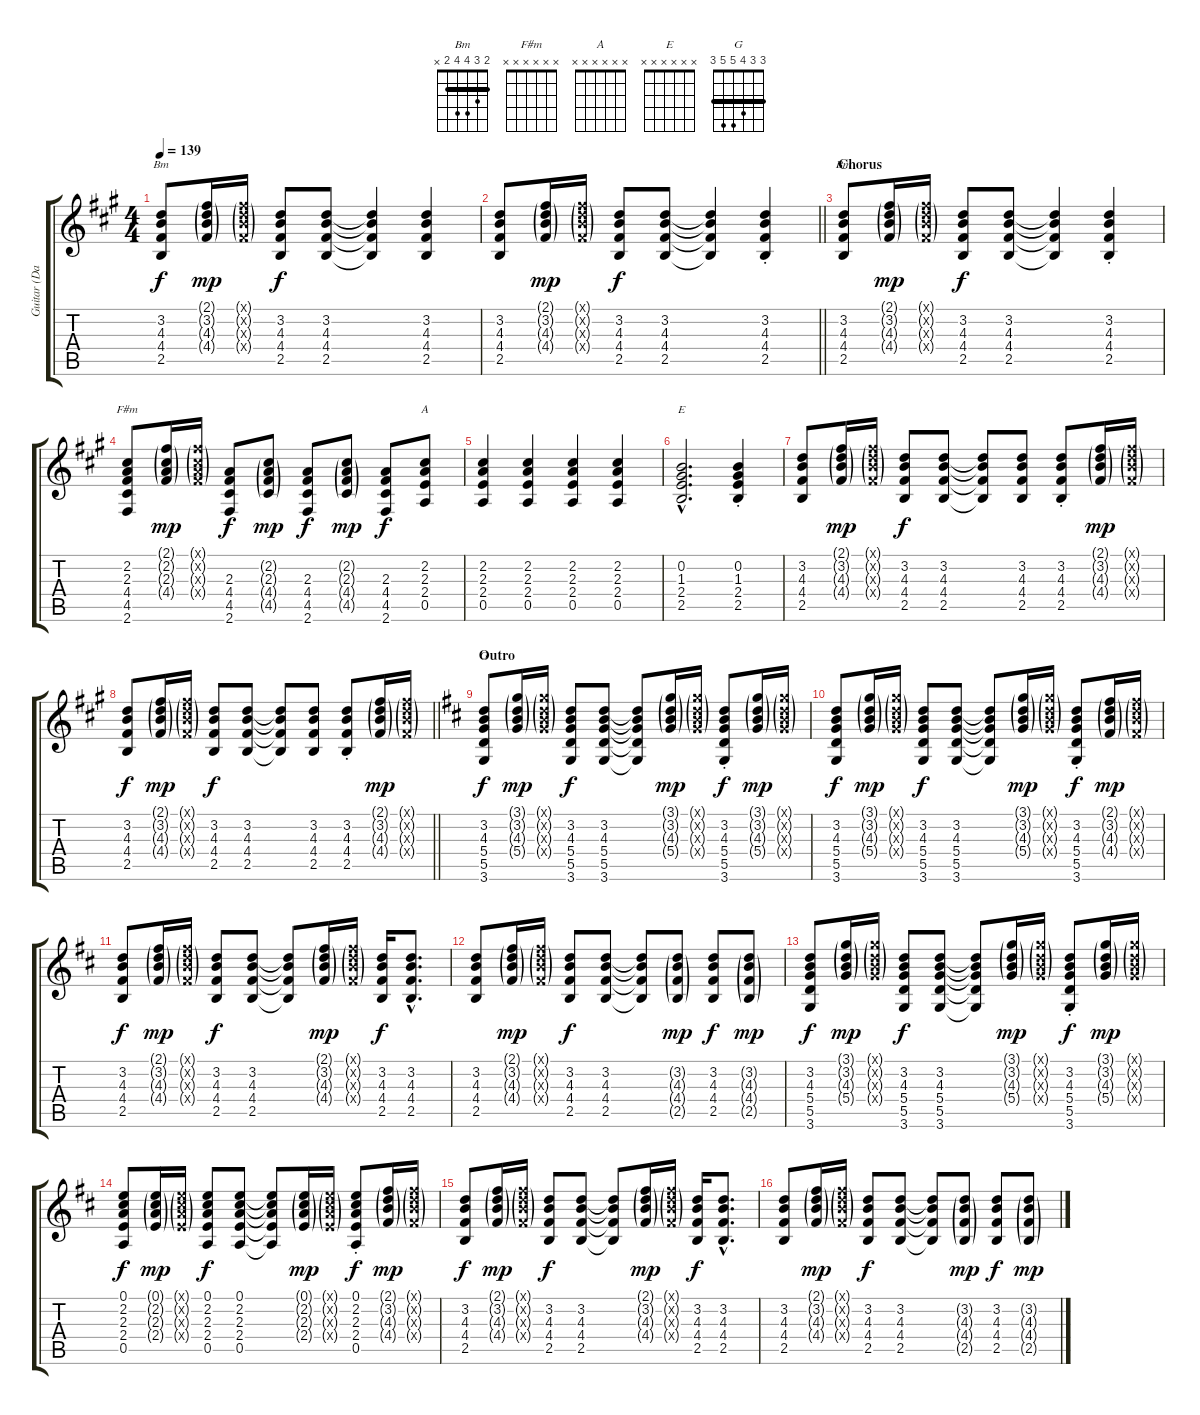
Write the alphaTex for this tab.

\track ("Guitar (David)" "Guitar (Da") {instrument electricguitarclean}
\staff {score tabs}
\tuning (E4 B3 G3 D3 A2 E2) {hide}
\chord ("Bm" x x x x x x)
\chord ("Bm" 2 3 4 4 2 x) {barre 2}
\chord ("F#m" x x x x x x)
\chord ("A" x x x x x x)
\chord ("E" x x x x x x)
\chord ("G" 3 3 4 5 5 3) {barre 3}
\ts (4 4)
\tempo 139
\clef g2
\ks a
(3.2 4.3 4.4 2.5).8{ch "Bm" dy f} (2.1{g} 3.2{g} 4.3{g} 4.4{g}).16{dy mp} (2.1{g x} 3.2{g x} 4.3{g x} 4.4{g x}).16 (3.2 4.3 4.4 2.5).8{dy f} (3.2 4.3 4.4 2.5).8 (3.2{t} 4.3{t} 4.4{t} 2.5{t}).4 (3.2 4.3 4.4 2.5).4 |
\barLineRight lightlight
(3.2 4.3 4.4 2.5).8 (2.1{g} 3.2{g} 4.3{g} 4.4{g}).16{dy mp} (2.1{g x} 3.2{g x} 4.3{g x} 4.4{g x}).16 (3.2 4.3 4.4 2.5).8{dy f} (3.2 4.3 4.4 2.5).8 (3.2{t} 4.3{t} 4.4{t} 2.5{t}).4 (3.2{st} 4.3{st} 4.4{st} 2.5{st}).4 |
\section ("" "Chorus")
(3.2 4.3 4.4 2.5).8{ch "Bm"} (2.1{g} 3.2{g} 4.3{g} 4.4{g}).16{dy mp} (2.1{g x} 3.2{g x} 4.3{g x} 4.4{g x}).16 (3.2 4.3 4.4 2.5).8{dy f} (3.2 4.3 4.4 2.5).8 (3.2{t} 4.3{t} 4.4{t} 2.5{t}).4 (3.2{st} 4.3{st} 4.4{st} 2.5{st}).4 |
(2.2 2.3 4.4 4.5 2.6).8{ch "F#m"} (2.1{g} 2.2{g} 2.3{g} 4.4{g}).16{dy mp} (2.1{g x} 2.2{g x} 2.3{g x} 4.4{g x}).16 (2.3 4.4 4.5 2.6).8{dy f} (2.2{g} 2.3{g} 4.4{g} 4.5{g}).8{dy mp} (2.3 4.4 4.5 2.6).8{dy f} (2.2{g} 2.3{g} 4.4{g} 4.5{g}).8{dy mp} (2.3 4.4 4.5 2.6).8{dy f} (2.2 2.3 2.4 0.5).8{ch "A"} |
(2.2 2.3 2.4 0.5).4 (2.2 2.3 2.4 0.5).4 (2.2 2.3 2.4 0.5).4 (2.2 2.3 2.4 0.5).4 |
(0.2{hac} 1.3{hac} 2.4{hac} 2.5{hac}).2{d ch "E"} (0.2{st} 1.3{st} 2.4{st} 2.5{st}).4 |
(3.2 4.3 4.4 2.5).8 (2.1{g} 3.2{g} 4.3{g} 4.4{g}).16{dy mp} (2.1{g x} 3.2{g x} 4.3{g x} 4.4{g x}).16 (3.2 4.3 4.4 2.5).8{dy f} (3.2 4.3 4.4 2.5).8 (3.2{t} 4.3{t} 4.4{t} 2.5{t}).8 (3.2 4.3 4.4 2.5).8 (3.2{st} 4.3{st} 4.4{st} 2.5{st}).8 (2.1{g} 3.2{g} 4.3{g} 4.4{g}).16{dy mp} (2.1{g x} 3.2{g x} 4.3{g x} 4.4{g x}).16 |
\barLineRight lightlight
(3.2 4.3 4.4 2.5).8{dy f} (2.1{g} 3.2{g} 4.3{g} 4.4{g}).16{dy mp} (2.1{g x} 3.2{g x} 4.3{g x} 4.4{g x}).16 (3.2 4.3 4.4 2.5).8{dy f} (3.2 4.3 4.4 2.5).8 (3.2{t} 4.3{t} 4.4{t} 2.5{t}).8 (3.2 4.3 4.4 2.5).8 (3.2{st} 4.3{st} 4.4{st} 2.5{st}).8 (2.1{g} 3.2{g} 4.3{g} 4.4{g}).16{dy mp} (2.1{g x} 3.2{g x} 4.3{g x} 4.4{g x}).16 |
\section ("" "Outro")
\ks d
(3.2 4.3 5.4 5.5 3.6).8{ch "G" dy f} (3.1{g} 3.2{g} 4.3{g} 5.4{g}).16{dy mp} (3.1{g x} 3.2{g x} 4.3{g x} 5.4{g x}).16 (3.2 4.3 5.4 5.5 3.6).8{dy f} (3.2 4.3 5.4 5.5 3.6).8 (3.2{t} 4.3{t} 5.4{t} 5.5{t} 3.6{t}).8 (3.1{g} 3.2{g} 4.3{g} 5.4{g}).16{dy mp} (3.1{g x} 3.2{g x} 4.3{g x} 5.4{g x}).16 (3.2{st} 4.3{st} 5.4{st} 5.5{st} 3.6{st}).8{dy f} (3.1{g} 3.2{g} 4.3{g} 5.4{g}).16{dy mp} (3.1{g x} 3.2{g x} 4.3{g x} 5.4{g x}).16 |
(3.2 4.3 5.4 5.5 3.6).8{dy f} (3.1{g} 3.2{g} 4.3{g} 5.4{g}).16{dy mp} (3.1{g x} 3.2{g x} 4.3{g x} 5.4{g x}).16 (3.2 4.3 5.4 5.5 3.6).8{dy f} (3.2 4.3 5.4 5.5 3.6).8 (3.2{t} 4.3{t} 5.4{t} 5.5{t} 3.6{t}).8 (3.1{g} 3.2{g} 4.3{g} 5.4{g}).16{dy mp} (3.1{g x} 3.2{g x} 4.3{g x} 5.4{g x}).16 (3.2{st} 4.3{st} 5.4{st} 5.5{st} 3.6{st}).8{dy f} (2.1{g} 3.2{g} 4.3{g} 4.4{g}).16{dy mp} (2.1{g x} 3.2{g x} 4.3{g x} 4.4{g x}).16 |
(3.2 4.3 4.4 2.5).8{dy f} (2.1{g} 3.2{g} 4.3{g} 4.4{g}).16{dy mp} (2.1{g x} 3.2{g x} 4.3{g x} 4.4{g x}).16 (3.2 4.3 4.4 2.5).8{dy f} (3.2 4.3 4.4 2.5).8 (3.2{t} 4.3{t} 4.4{t} 2.5{t}).8 (2.1{g} 3.2{g} 4.3{g} 4.4{g}).16{dy mp} (2.1{g x} 3.2{g x} 4.3{g x} 4.4{g x}).16 (3.2 4.3 4.4 2.5).16{dy f} (3.2{hac} 4.3{hac} 4.4{hac} 2.5{hac}).8{d} |
(3.2 4.3 4.4 2.5).8 (2.1{g} 3.2{g} 4.3{g} 4.4{g}).16{dy mp} (2.1{g x} 3.2{g x} 4.3{g x} 4.4{g x}).16 (3.2 4.3 4.4 2.5).8{dy f} (3.2 4.3 4.4 2.5).8 (3.2{t} 4.3{t} 4.4{t} 2.5{t}).8 (3.2{g} 4.3{g} 4.4{g} 2.5{g}).8{dy mp} (3.2 4.3 4.4 2.5).8{dy f} (3.2{g} 4.3{g} 4.4{g} 2.5{g}).8{dy mp} |
(3.2 4.3 5.4 5.5 3.6).8{dy f} (3.1{g} 3.2{g} 4.3{g} 5.4{g}).16{dy mp} (3.1{g x} 3.2{g x} 4.3{g x} 5.4{g x}).16 (3.2 4.3 5.4 5.5 3.6).8{dy f} (3.2 4.3 5.4 5.5 3.6).8 (3.2{t} 4.3{t} 5.4{t} 5.5{t} 3.6{t}).8 (3.1{g} 3.2{g} 4.3{g} 5.4{g}).16{dy mp} (3.1{g x} 3.2{g x} 4.3{g x} 5.4{g x}).16 (3.2{st} 4.3{st} 5.4{st} 5.5{st} 3.6{st}).8{dy f} (3.1{g} 3.2{g} 4.3{g} 5.4{g}).16{dy mp} (3.1{g x} 3.2{g x} 4.3{g x} 5.4{g x}).16 |
(0.1 2.2 2.3 2.4 0.5).8{dy f} (0.1{g} 2.2{g} 2.3{g} 2.4{g}).16{dy mp} (0.1{g x} 2.2{g x} 2.3{g x} 2.4{g x}).16 (0.1 2.2 2.3 2.4 0.5).8{dy f} (0.1 2.2 2.3 2.4 0.5).8 (0.1{t} 2.2{t} 2.3{t} 2.4{t} 0.5{t}).8 (0.1{g} 2.2{g} 2.3{g} 2.4{g}).16{dy mp} (0.1{g x} 2.2{g x} 2.3{g x} 2.4{g x}).16 (0.1{st} 2.2{st} 2.3{st} 2.4{st} 0.5{st}).8{dy f} (2.1{g} 3.2{g} 4.3{g} 4.4{g}).16{dy mp} (2.1{g x} 3.2{g x} 4.3{g x} 4.4{g x}).16 |
(3.2 4.3 4.4 2.5).8{dy f} (2.1{g} 3.2{g} 4.3{g} 4.4{g}).16{dy mp} (2.1{g x} 3.2{g x} 4.3{g x} 4.4{g x}).16 (3.2 4.3 4.4 2.5).8{dy f} (3.2 4.3 4.4 2.5).8 (3.2{t} 4.3{t} 4.4{t} 2.5{t}).8 (2.1{g} 3.2{g} 4.3{g} 4.4{g}).16{dy mp} (2.1{g x} 3.2{g x} 4.3{g x} 4.4{g x}).16 (3.2 4.3 4.4 2.5).16{dy f} (3.2{hac} 4.3{hac} 4.4{hac} 2.5{hac}).8{d} |
(3.2 4.3 4.4 2.5).8 (2.1{g} 3.2{g} 4.3{g} 4.4{g}).16{dy mp} (2.1{g x} 3.2{g x} 4.3{g x} 4.4{g x}).16 (3.2 4.3 4.4 2.5).8{dy f} (3.2 4.3 4.4 2.5).8 (3.2{t} 4.3{t} 4.4{t} 2.5{t}).8 (3.2{g} 4.3{g} 4.4{g} 2.5{g}).8{dy mp} (3.2 4.3 4.4 2.5).8{dy f} (3.2{g} 4.3{g} 4.4{g} 2.5{g}).8{dy mp}
